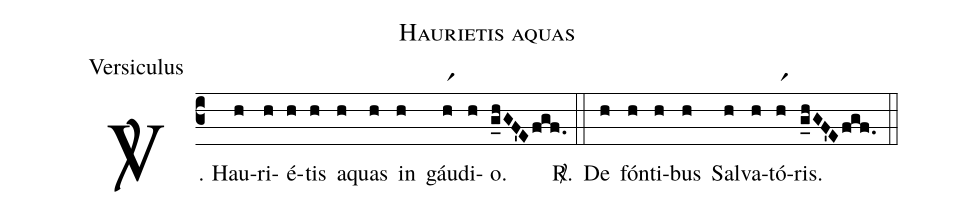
name:Haurietis aquas;
office-part:Versiculus;
%%
(c3)
<sp>V/</sp>. Hau(h)ri(h)é(h)tis(h) a(h)quas(h) in(h) gáu(hr1)di(h)o.(g_hGF'Efgf.) <sp>R/</sp>.(::)
De(h) fón(h)ti(h)bus(h) Sal(h)va(h)tó(hr1)ris.(g_hGF'Efgf.) (::)
